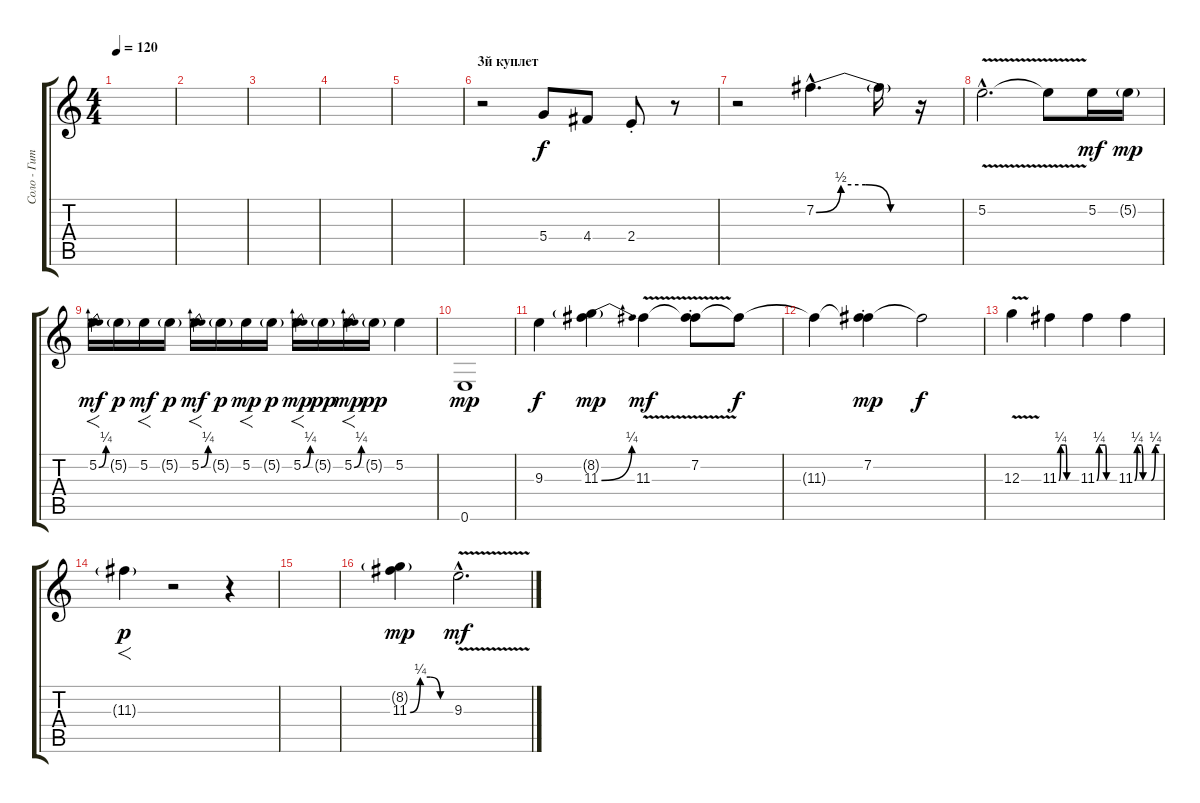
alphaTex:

\track ("Соло - Гитара 1" "Соло - Гит") {instrument distortionguitar}
\staff {score tabs}
\tuning (E4 B3 G3 D3 A2 E2) {hide}
\ts (4 4)
\tempo 120
\clef g2
\ks c
|
|
|
|
|
\section ("" "3й куплет")
r.2 5.4.8 4.4.8 2.4{st}.8 r.8 |
r.2{volume 9 balance 0} 7.2{be (custom 0 0 15 2 30 2 45 0 60 0) hac}.4{d} 7.2{t}.16 r.16 |
5.2{v hac}.2{d} 5.2{t}.8 5.2.16{dy mf} 5.2{g}.16{dy mp} |
5.2{be (bend 0 0 60 1)}.16{f dy mf} 5.2{g}.16{dy p} 5.2.16{f dy mf} 5.2{g}.16{dy p} 5.2{be (bend 0 0 60 1)}.16{f dy mf} 5.2{g}.16{dy p} 5.2.16{f dy mp} 5.2{g}.16{dy p} 5.2{be (bend 0 0 60 1)}.16{f dy mp} 5.2{g}.16{dy pp} 5.2{be (bend 0 0 60 1)}.16{f dy mp} 5.2{g}.16{dy pp} 5.2.4 |
0.6.1{dy mp volume 11 balance 8} |
9.3.4{dy f} (8.2{g} 11.3{be (bend 0 0 60 1)}).4{dy mp} 11.3{v}.4{dy mf} (7.2{st} 11.3{t}).8 11.3{t}.8{dy f} |
11.3{t}.4 (7.2{st} 11.3{t}).4{dy mp} 11.3{t}.2{dy f} |
12.3{v}.4 11.3{be (custom 0 0 6 1 15 1 24 1 27 0 45 0 60 0)}.4 11.3{be (custom 0 0 8 1 15 1 30 1 33 0 45 0 60 0)}.4 11.3{be (custom 0 0 6 1 16 1 20 0 30 0 40 0 50 1 60 1)}.4 |
11.3{g}.4{f dy p} r.2 r.4 |
|
(8.2{g} 11.3{be (custom 0 0 15 1 30 1 45 0 60 0)}).4{dy mp} 9.3{v hac}.2{d dy mf}
